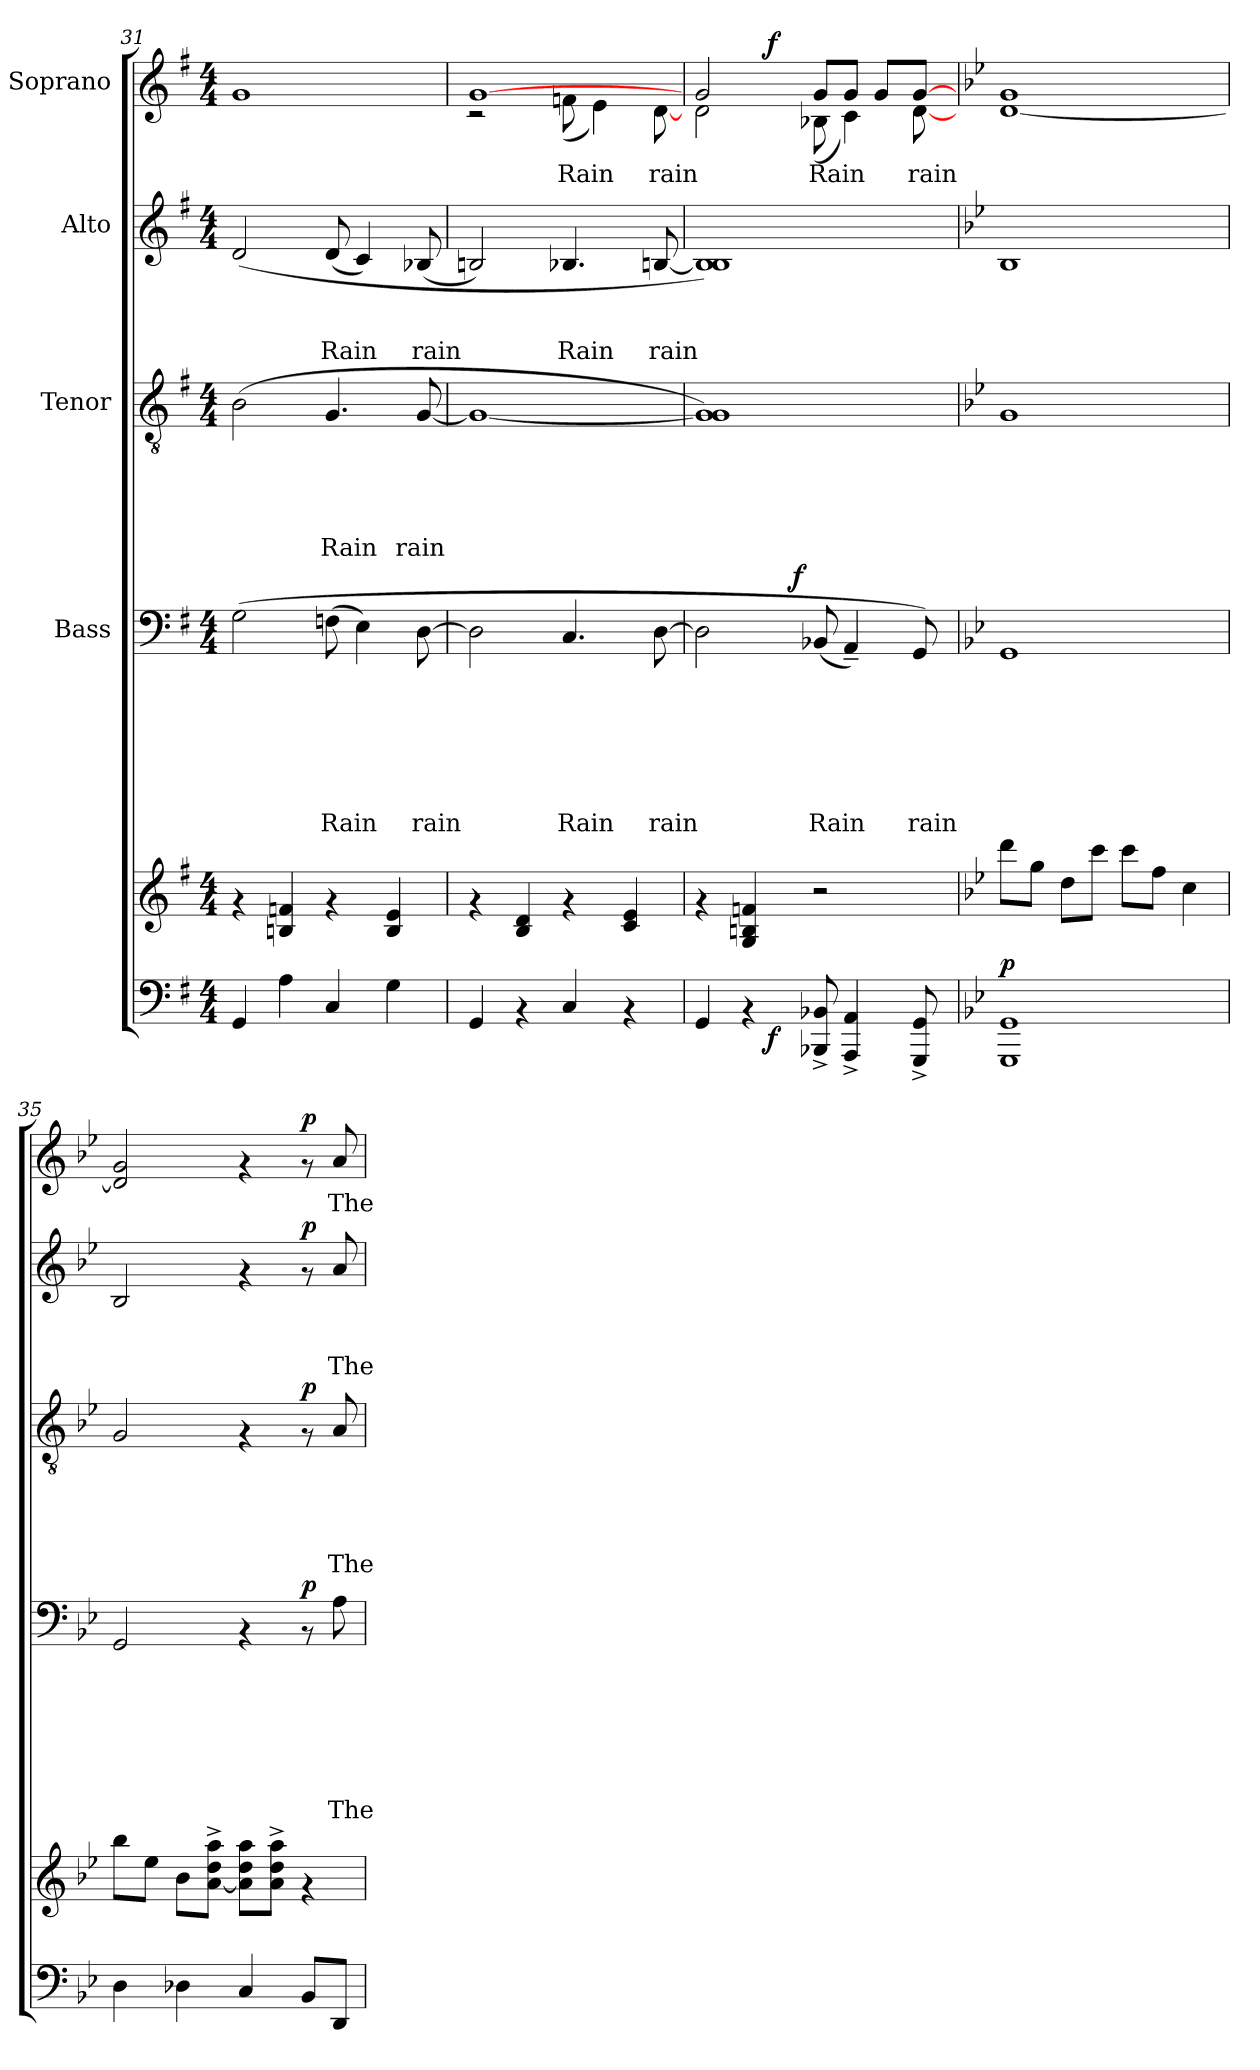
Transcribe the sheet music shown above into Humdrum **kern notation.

**kern	**kern	**dynam	**kern	**text	**text	**text	**text	**text	**text	**text	**dynam	**kern	**text	**text	**text	**text	**text	**dynam	**kern	**text	**text	**text	**dynam	**kern	**text	**dynam
*part5	*part5	*part5	*part4	*part4	*part4	*part4	*part4	*part4	*part4	*part4	*part4	*part3	*part3	*part3	*part3	*part3	*part3	*part3	*part2	*part2	*part2	*part2	*part2	*part1	*part1	*part1
*staff6	*staff5	*staff5/6	*staff4	*staff4	*staff4	*staff4	*staff4	*staff4	*staff4	*staff4	*staff4	*staff3	*staff3	*staff3	*staff3	*staff3	*staff3	*staff3	*staff2	*staff2	*staff2	*staff2	*staff2	*staff1	*staff1	*staff1
*	*	*	*I"Bass	*	*	*	*	*	*	*	*	*I"Tenor	*	*	*	*	*	*	*I"Alto	*	*	*	*	*I"Soprano	*	*
!!LO:PB:g=z
*clefF4	*clefG2	*	*clefF4	*	*	*	*	*	*	*	*	*clefGv2	*	*	*	*	*	*	*clefG2	*	*	*	*	*clefG2	*	*
*k[f#]	*k[f#]	*	*k[f#]	*	*	*	*	*	*	*	*	*k[f#]	*	*	*	*	*	*	*k[f#]	*	*	*	*	*k[f#]	*	*
*G:	*G:	*	*G:	*	*	*	*	*	*	*	*	*G:	*	*	*	*	*	*	*G:	*	*	*	*	*G:	*	*
*M4/4	*M4/4	*	*M4/4	*	*	*	*	*	*	*	*	*M4/4	*	*	*	*	*	*	*M4/4	*	*	*	*	*M4/4	*	*
=31	=31	=31	=31	=31	=31	=31	=31	=31	=31	=31	=31	=31	=31	=31	=31	=31	=31	=31	=31	=31	=31	=31	=31	=31	=31	=31
4GG/	4rf	.	(<2G\	.	.	.	.	.	.	.	.	(<2B\	.	.	.	.	.	.	(<2d/	.	.	.	.	1g	.	.
4A\	4Bn/ 4fn/	.	.	.	.	.	.	.	.	.	.	.	.	.	.	.	.	.	.	.	.	.	.	.	.	.
!	!	!	!	!	!	!	!	!	!	!LO:LY:b	!	!	!	!	!	!	!LO:LY:b	!	!	!	!	!LO:LY:b	!	!	!	!
4C/	4rf	.	(>8Fn\	.	.	.	.	.	.	Rain	.	4.G/	.	.	.	.	Rain	.	(8d/	.	.	Rain	.	.	.	.
.	.	.	4E\)	.	.	.	.	.	.	.	.	.	.	.	.	.	.	.	4c/)	.	.	.	.	.	.	.
4G\	4B/ 4e/	.	.	.	.	.	.	.	.	.	.	.	.	.	.	.	.	.	.	.	.	.	.	.	.	.
!	!	!	!	!	!	!	!	!	!	!LO:LY:b	!	!	!	!	!	!	!LO:LY:b	!	!	!	!	!LO:LY:b	!	!	!	!
.	.	.	[<8D\	.	.	.	.	.	.	rain	.	[>8G/	.	.	.	.	rain	.	(8B-X/	.	.	rain	.	.	.	.
=32	=32	=32	=32	=32	=32	=32	=32	=32	=32	=32	=32	=32	=32	=32	=32	=32	=32	=32	=32	=32	=32	=32	=32	=32	=32	=32
*	*	*	*	*	*	*	*	*	*	*	*	*	*	*	*	*	*	*	*	*	*	*	*	*^	*	*
4GG/	4rf	.	2D\]	.	.	.	.	.	.	.	.	1G_	.	.	.	.	.	.	2Bn/)	.	.	.	.	[<1g	2rc	.	.
4rAA	4B/ 4d/	.	.	.	.	.	.	.	.	.	.	.	.	.	.	.	.	.	.	.	.	.	.	.	.	.	.
!	!	!	!	!	!	!	!	!	!	!LO:LY:b	!	!	!	!	!	!	!	!	!	!	!	!LO:LY:b	!	!	!	!LO:LY:b	!
4C/	4rf	.	4.C/	.	.	.	.	.	.	Rain	.	.	.	.	.	.	.	.	4.B-X/	.	.	Rain	.	.	(<8fn\	Rain	.
.	.	.	.	.	.	.	.	.	.	.	.	.	.	.	.	.	.	.	.	.	.	.	.	.	4e\)	.	.
4rAA	4c/ 4e/	.	.	.	.	.	.	.	.	.	.	.	.	.	.	.	.	.	.	.	.	.	.	.	.	.	.
!	!	!	!	!	!	!	!	!	!	!LO:LY:b	!	!	!	!	!	!	!	!	!	!	!	!LO:LY:b	!	!	!	!LO:LY:b	!
.	.	.	[<8D\	.	.	.	.	.	.	rain	.	.	.	.	.	.	.	.	[<8Bn/	.	.	rain	.	.	[>8d\	rain	.
=33	=33	=33	=33	=33	=33	=33	=33	=33	=33	=33	=33	=33	=33	=33	=33	=33	=33	=33	=33	=33	=33	=33	=33	=33	=33	=33	=33
*^	*	*	*^	*	*	*	*	*	*	*	*	*	*	*	*	*	*	*	*	*	*	*	*	*	*^	*	*
4GG/	4ryy	4rf	.	2D\]	4..ryy	.	.	.	.	.	.	.	.	1G] 1G)	.	.	.	.	.	.	1B] 1B)	.	.	.	.	4ryy	2g/	2d\	.	.
4rAA	16.ryy	4G/ 4Bn/ 4fn/	.	.	.	.	.	.	.	.	.	.	.	.	.	.	.	.	.	.	.	.	.	.	.	16.ryy	.	.	.	.
!	!	!	!LO:DY:b=2	!	!	!	!	!	!	!	!	!	!	!	!	!	!	!	!	!	!	!	!	!	!	!	!	!	!	!LO:DY:a
.	2ryy	.	f	.	.	.	.	.	.	.	.	.	.	.	.	.	.	.	.	.	.	.	.	.	.	2ryy	.	.	.	f
!	!	!	!	!	!	!	!	!	!	!	!	!	!LO:DY:a	!	!	!	!	!	!	!	!	!	!	!	!	!	!	!	!	!
.	.	.	.	.	2ryy	.	.	.	.	.	.	.	f	.	.	.	.	.	.	.	.	.	.	.	.	.	.	.	.	.
!	!	!	!	!	!	!	!	!	!	!	!	!LO:LY:b	!	!	!	!	!	!	!	!	!	!	!	!	!	!	!	!	!LO:LY:b	!
8BBB-X/^< 8BB-X/^<	.	2r	.	(8BB-X/	.	.	.	.	.	.	.	Rain	.	.	.	.	.	.	.	.	.	.	.	.	.	.	(<8B-X\	8g/L	Rain	.
4AAA/^< 4AA/^<	.	.	.	4AA~</)	.	.	.	.	.	.	.	.	.	.	.	.	.	.	.	.	.	.	.	.	.	.	4c\)	8g/J	.	.
.	.	.	.	.	.	.	.	.	.	.	.	.	.	.	.	.	.	.	.	.	.	.	.	.	.	.	.	8g/L	.	.
.	8ryy	.	.	.	.	.	.	.	.	.	.	.	.	.	.	.	.	.	.	.	.	.	.	.	.	8ryy	.	.	.	.
!	!	!	!	!	!	!	!	!	!	!	!	!LO:LY:b	!	!	!	!	!	!	!	!	!	!	!	!	!	!	!	!	!LO:LY:b	!
8GGG/^< 8GG/^<	.	.	.	8GG/)	.	.	.	.	.	.	.	rain	.	.	.	.	.	.	.	.	.	.	.	.	.	.	[>8d\	[<8g/J	rain	.
.	.	.	.	.	16ryy	.	.	.	.	.	.	.	.	.	.	.	.	.	.	.	.	.	.	.	.	.	.	.	.	.
.	32ryy	.	.	.	.	.	.	.	.	.	.	.	.	.	.	.	.	.	.	.	.	.	.	.	.	32ryy	.	.	.	.
*v	*v	*	*	*v	*v	*	*	*	*	*	*	*	*	*	*	*	*	*	*	*	*	*	*	*	*	*v	*v	*v	*	*
!!LO:PB:g=z
=34	=34	=34	=34	=34	=34	=34	=34	=34	=34	=34	=34	=34	=34	=34	=34	=34	=34	=34	=34	=34	=34	=34	=34	=34	=34	=34
*k[b-e-]	*k[b-e-]	*	*k[b-e-]	*	*	*	*	*	*	*	*	*k[b-e-]	*	*	*	*	*	*	*k[b-e-]	*	*	*	*	*k[b-e-]	*	*
*B-:	*B-:	*	*B-:	*	*	*	*	*	*	*	*	*B-:	*	*	*	*	*	*	*B-:	*	*	*	*	*B-:	*	*
*^	*	*	*^	*	*	*	*	*	*	*	*	*	*	*	*	*	*	*	*	*	*	*	*	*	*	*
!	!	!	!LO:DY:a=2	!	!	!	!	!	!	!	!	!	!	!	!	!	!	!	!	!	!	!	!	!	!	!	!	!
*v	*v	*	*	*v	*v	*	*	*	*	*	*	*	*	*	*	*	*	*	*	*	*	*	*	*	*	*	*	*
1GGG 1GG	8ddd\L	p	1GG	.	.	.	.	.	.	.	.	1G	.	.	.	.	.	.	1B-	.	.	.	.	[<1d 1g	.	.
.	8gg\J	.	.	.	.	.	.	.	.	.	.	.	.	.	.	.	.	.	.	.	.	.	.	.	.	.
.	8dd\L	.	.	.	.	.	.	.	.	.	.	.	.	.	.	.	.	.	.	.	.	.	.	.	.	.
.	8ccc\J	.	.	.	.	.	.	.	.	.	.	.	.	.	.	.	.	.	.	.	.	.	.	.	.	.
.	8ccc\L	.	.	.	.	.	.	.	.	.	.	.	.	.	.	.	.	.	.	.	.	.	.	.	.	.
.	8ff\J	.	.	.	.	.	.	.	.	.	.	.	.	.	.	.	.	.	.	.	.	.	.	.	.	.
.	4cc\	.	.	.	.	.	.	.	.	.	.	.	.	.	.	.	.	.	.	.	.	.	.	.	.	.
=35	=35	=35	=35	=35	=35	=35	=35	=35	=35	=35	=35	=35	=35	=35	=35	=35	=35	=35	=35	=35	=35	=35	=35	=35	=35	=35
4D\	8bb-\L	.	2GG/	.	.	.	.	.	.	.	.	2G/	.	.	.	.	.	.	2B-/	.	.	.	.	2d/] 2g/	.	.
.	8ee-\J	.	.	.	.	.	.	.	.	.	.	.	.	.	.	.	.	.	.	.	.	.	.	.	.	.
4D-X\	8b-\L	.	.	.	.	.	.	.	.	.	.	.	.	.	.	.	.	.	.	.	.	.	.	.	.	.
.	[<8a\^> 8dd\^> 8aa\^>J	.	.	.	.	.	.	.	.	.	.	.	.	.	.	.	.	.	.	.	.	.	.	.	.	.
4C/	8a\] 8dd\ 8aa\L	.	4rAA	.	.	.	.	.	.	.	.	4rF	.	.	.	.	.	.	4rf	.	.	.	.	4rf	.	.
.	8a\^> 8dd\^> 8aa\^>J	.	.	.	.	.	.	.	.	.	.	.	.	.	.	.	.	.	.	.	.	.	.	.	.	.
!	!	!	!	!	!	!	!	!	!	!	!LO:DY:a	!	!	!	!	!	!	!LO:DY:a	!	!	!	!	!LO:DY:a	!	!	!LO:DY:a
8BB-/L	4rf	.	8rAA	.	.	.	.	.	.	.	p	8rF	.	.	.	.	.	p	8rf	.	.	.	p	8rf	.	p
!	!	!	!	!	!	!	!	!	!	!LO:LY:b	!	!	!	!	!	!	!LO:LY:b	!	!	!	!	!LO:LY:b	!	!	!LO:LY:b	!
8DD/J	.	.	8A\	.	.	.	.	.	.	The	.	8A/	.	.	.	.	The	.	8a/	.	.	The	.	8a/	The	.
=	=	=	=	=	=	=	=	=	=	=	=	=	=	=	=	=	=	=	=	=	=	=	=	=	=	=
*-	*-	*-	*-	*-	*-	*-	*-	*-	*-	*-	*-	*-	*-	*-	*-	*-	*-	*-	*-	*-	*-	*-	*-	*-	*-	*-
